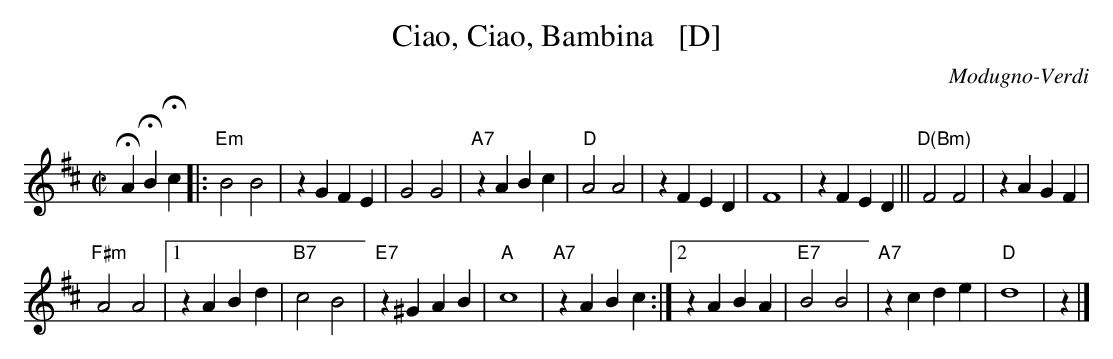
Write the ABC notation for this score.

X:1
T: Ciao, Ciao, Bambina   [D]
C: Modugno-Verdi
M: C|
L: 1/4
K: D
HA HB Hc |:\
"Em"B2 B2 | zG FE | G2 G2 | "A7"zA Bc |\
"D"A2 A2 | zF ED | F4 | zF ED ||\
"D(Bm)"F2 F2 | zA GF |
"F#m"A2 A2 |\
[1 zA Bd | "B7"c2 B2 | "E7"z^G AB | "A"c4 | "A7"zA Bc :|\
[2 zA BA | "E7"B2 B2 | "A7"zc de | "D"d4 | z |]
